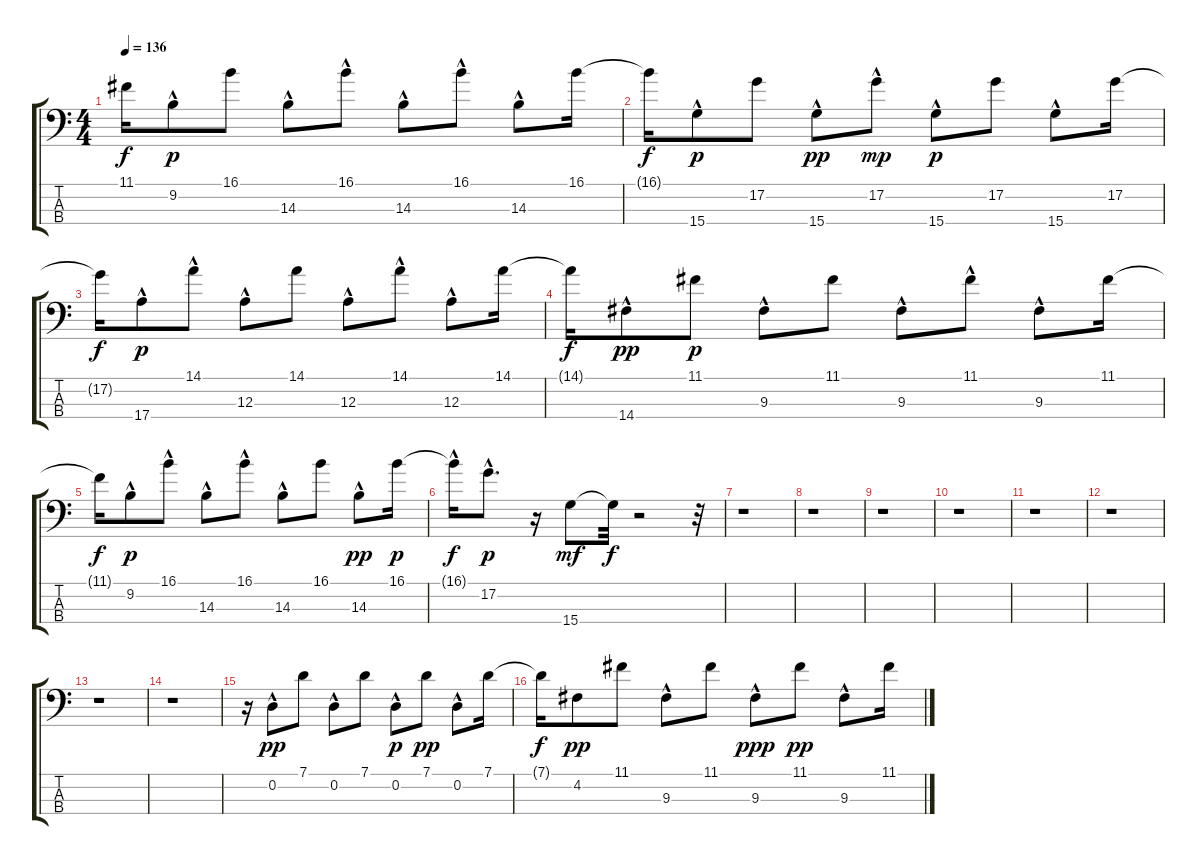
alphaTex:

\track "" {instrument synthbass1}
\staff {score tabs}
\tuning (G2 D2 A1 E1) {hide}
\ts (4 4)
\tempo 136
\clef f4
\ks c
11.1{t}.16{dy f} 9.2{hac}.8{dy p} 16.1.8 14.3{hac}.8 16.1{hac}.8 14.3{hac}.8 16.1{hac}.8 14.3{hac}.8 16.1.16 |
16.1{t}.16{dy f} 15.4{hac}.8{dy p} 17.2.8 15.4{hac}.8{dy pp} 17.2{hac}.8{dy mp} 15.4{hac}.8{dy p} 17.2.8 15.4{hac}.8 17.2.16 |
17.2{t}.16{dy f} 17.4{hac}.8{dy p} 14.1{hac}.8 12.3{hac}.8 14.1.8 12.3{hac}.8 14.1{hac}.8 12.3{hac}.8 14.1.16 |
14.1{t}.16{dy f} 14.4{hac}.8{dy pp} 11.1.8{dy p} 9.3{hac}.8 11.1.8 9.3{hac}.8 11.1{hac}.8 9.3{hac}.8 11.1.16 |
11.1{t}.16{dy f} 9.2{hac}.8{dy p} 16.1{hac}.8 14.3{hac}.8 16.1{hac}.8 14.3{hac}.8 16.1.8 14.3{hac}.8{dy pp} 16.1.16{dy p} |
16.1{hac t}.16{dy f} 17.2{hac}.8{d dy p} r.16 15.4.8{dy mf} 15.4{t}.32{dy f} r.2 r.32 |
r.1 |
r.1 |
r.1 |
r.1 |
r.1 |
r.1 |
r.1 |
r.1 |
r.16 0.2{hac}.8{dy pp} 7.1.8 0.2{hac}.8 7.1.8 0.2{hac}.8{dy p} 7.1.8{dy pp} 0.2{hac}.8 7.1.16 |
7.1{t}.16{dy f} 4.2.8{dy pp} 11.1.8 9.3{hac}.8 11.1.8 9.3{hac}.8{dy ppp} 11.1.8{dy pp} 9.3{hac}.8 11.1.16
